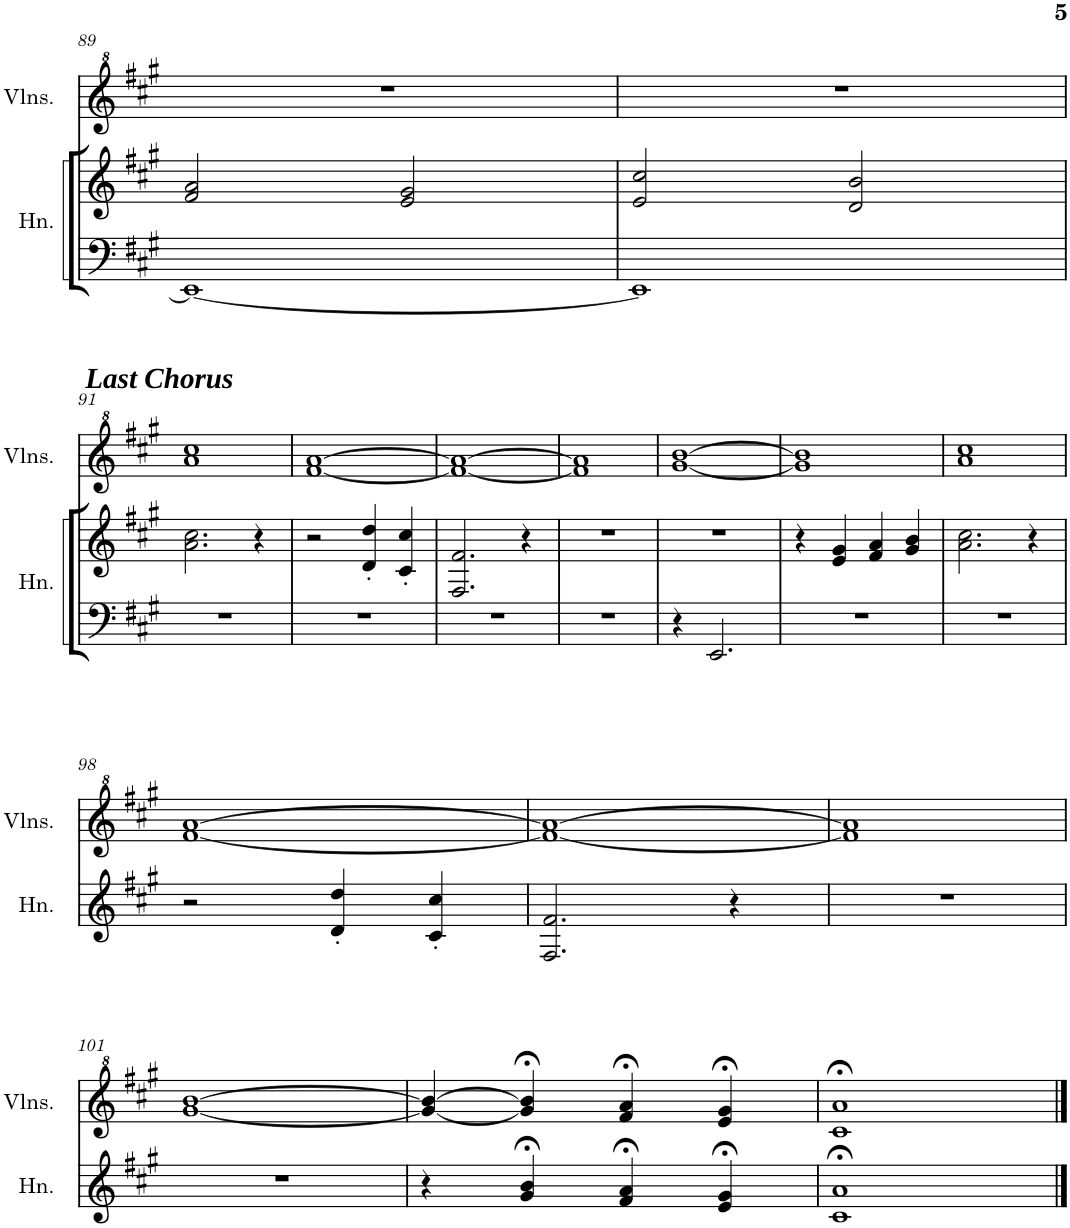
**kern	**kern	**kern
*part2	*part2	*part1
*staff3	*staff2	*staff1
*I"Horn	*	*I"Violins
*I'Hn.	*	*I'Vlns.
!!LO:PB:g=z
*clefF4	*clefG2	*clefG^2
*Trd4c7	*Trd4c7	*
*k[f#c#g#]	*k[f#c#g#]	*k[f#c#g#]
*M4/4	*M4/4	*M4/4
=89	=89	=89
1EE_	2f#/ 2a/	1r
.	2e/ 2g#/	.
=90	=90	=90
1EE]	2e/ 2cc#/	1r
.	2d/ 2b/	.
!!LO:LB:g=z
!!LO:REH:place=s1:a:Bi:enc=none:fs=14:t=Last Chorus
=91	=91	=91
1r	2.a\ 2.cc#\	1aa 1ccc#
.	4r	.
=92	=92	=92
1r	2r	[1ff# [1aa
.	4d/' 4dd/'	.
.	4c#/' 4cc#/'	.
=93	=93	=93
1r	2.F#/ 2.f#/	1ff#_ 1aa_
.	4r	.
=94	=94	=94
1r	1r	1ff#] 1aa]
=95	=95	=95
4r	1r	[1gg# [1bb
2.EE/	.	.
=96	=96	=96
1r	4r	1gg#] 1bb]
.	4e/ 4g#/	.
.	4f#/ 4a/	.
.	4g#/ 4b/	.
=97	=97	=97
1r	2.a\ 2.cc#\	1aa 1ccc#
.	4r	.
!!LO:LB:g=z
=98	=98	=98
1r	2r	[1ff# [1aa
.	4d/' 4dd/'	.
.	4c#/' 4cc#/'	.
=99	=99	=99
1r	2.F#/ 2.f#/	1ff#_ 1aa_
.	4r	.
=100	=100	=100
1r	1r	1ff#] 1aa]
!!LO:LB:g=z
=101	=101	=101
1r	1r	[1gg# [1bb
=102	=102	=102
1r	4r	4gg#/_ 4bb/_
.	4g#/;< 4b/;<	4gg#/];< 4bb/];<
.	4f#/;< 4a/;<	4ff#/;< 4aa/;<
.	4e/;< 4g#/;<	4ee/;< 4gg#/;<
=103	=103	=103
1r	1c#;< 1a;<	1cc#;< 1aa;<
==	==	==
*-	*-	*-
